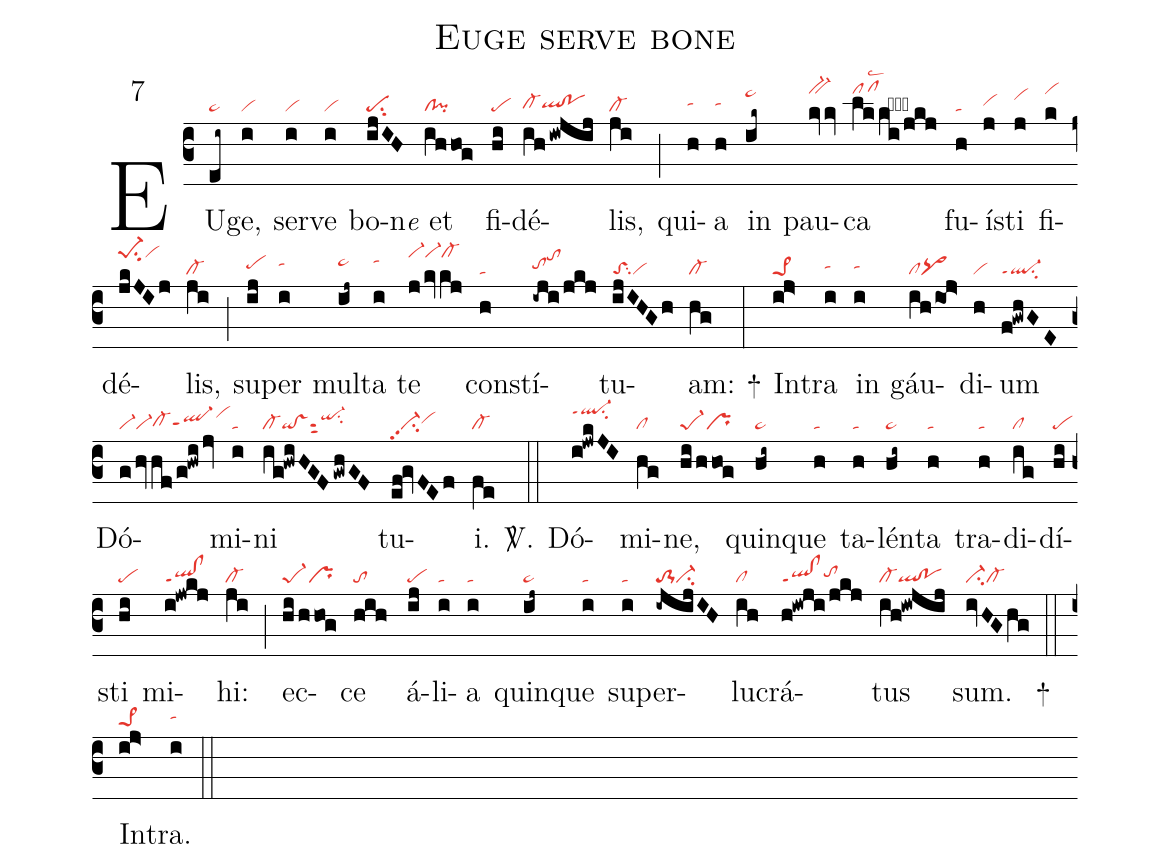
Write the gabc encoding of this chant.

name: Euge serve bone;
mode: 7;
nabc-lines: 1;
%%
(c3)
EU(ei~|ta>)ge,(i|vi) ser(i|vi)ve(i|vi) bo(ijIH|pesu2)n<e>e</e> {e}t(ihhog|cl!pi) fi(hi|pe)dé(ihiwjij|cl-hgqlhg!pohg)lis,(ji|cl-) (;)
qui(h|tahh)a(h|tahh) in(ik~|ta>hk) pau(kvkv|bv-hl)ca(lkki/jkj|pfhllsc2wtohm) fu(h|ta)í(j|vihh)sti(j|vihj) fi(k|vihl)dé(jkJIj|pe-1hlsu2vihl)lis,(ji|cl-) (;)
su(ij|pehh)per(i|tahi) mul(ij~|ta>hi)ta(i|tahj) te(j/kvkj|vi-hlvi-hlcl-hl) con(h|ta)stí(-iji/jkj|tohhtohk)tu(ijIHGh|toSsu2vi)am:(hg|cl-) +(:)
In(ij>|pe>1)tra(i|tahh) in(i|tahh) gáu(ihiOj>|clpq>)di(h|vi)um(f!gwhGE|ql-ppt1su2) Dó(g/hvhf/g!hwi/jv|vi-vi-cl-hgql-hgppt1vihj)mi(i|ta)ni(ig!hwiHGFgwhGF|cl-qi!vssut2qi-hisu2) tu(ef!gvFEf|vi-pp2su2vihh)i.(fe|cl-) <sp>V/</sp>.(::)
Dó(i!jwkJI|ql-hkppt1su2)mi(hg|cl)ne,(hi/hhog|pe-1pr) quin(hi~|ta>)que(h|ta) ta(h|ta)lén(hi~|ta>)ta(h|ta) tra(h|ta)di(ig|cl)dí(hi|pe)sti(hi|pe) mi(i!jwkj|ql!clppt1)hi:(ji|cl-) (;)
ec(hi/hhog|pe-1pr)ce(hih|to) á(ij|pe)li(i|ta)a(i|ta) quin(ij~|ta>)que(i|ta) su(i|ta)per(-ijijIH|to-1ci-)lu(ih|cl)crá(h!iwji/jkj|ql!clppt1tohh)tus(ih!iwjij|cl-ql!po) sum.(ivHGhg|ci-cl-) +(::)
In(ij>|pe>1)tra.(i|tahh) (::)
